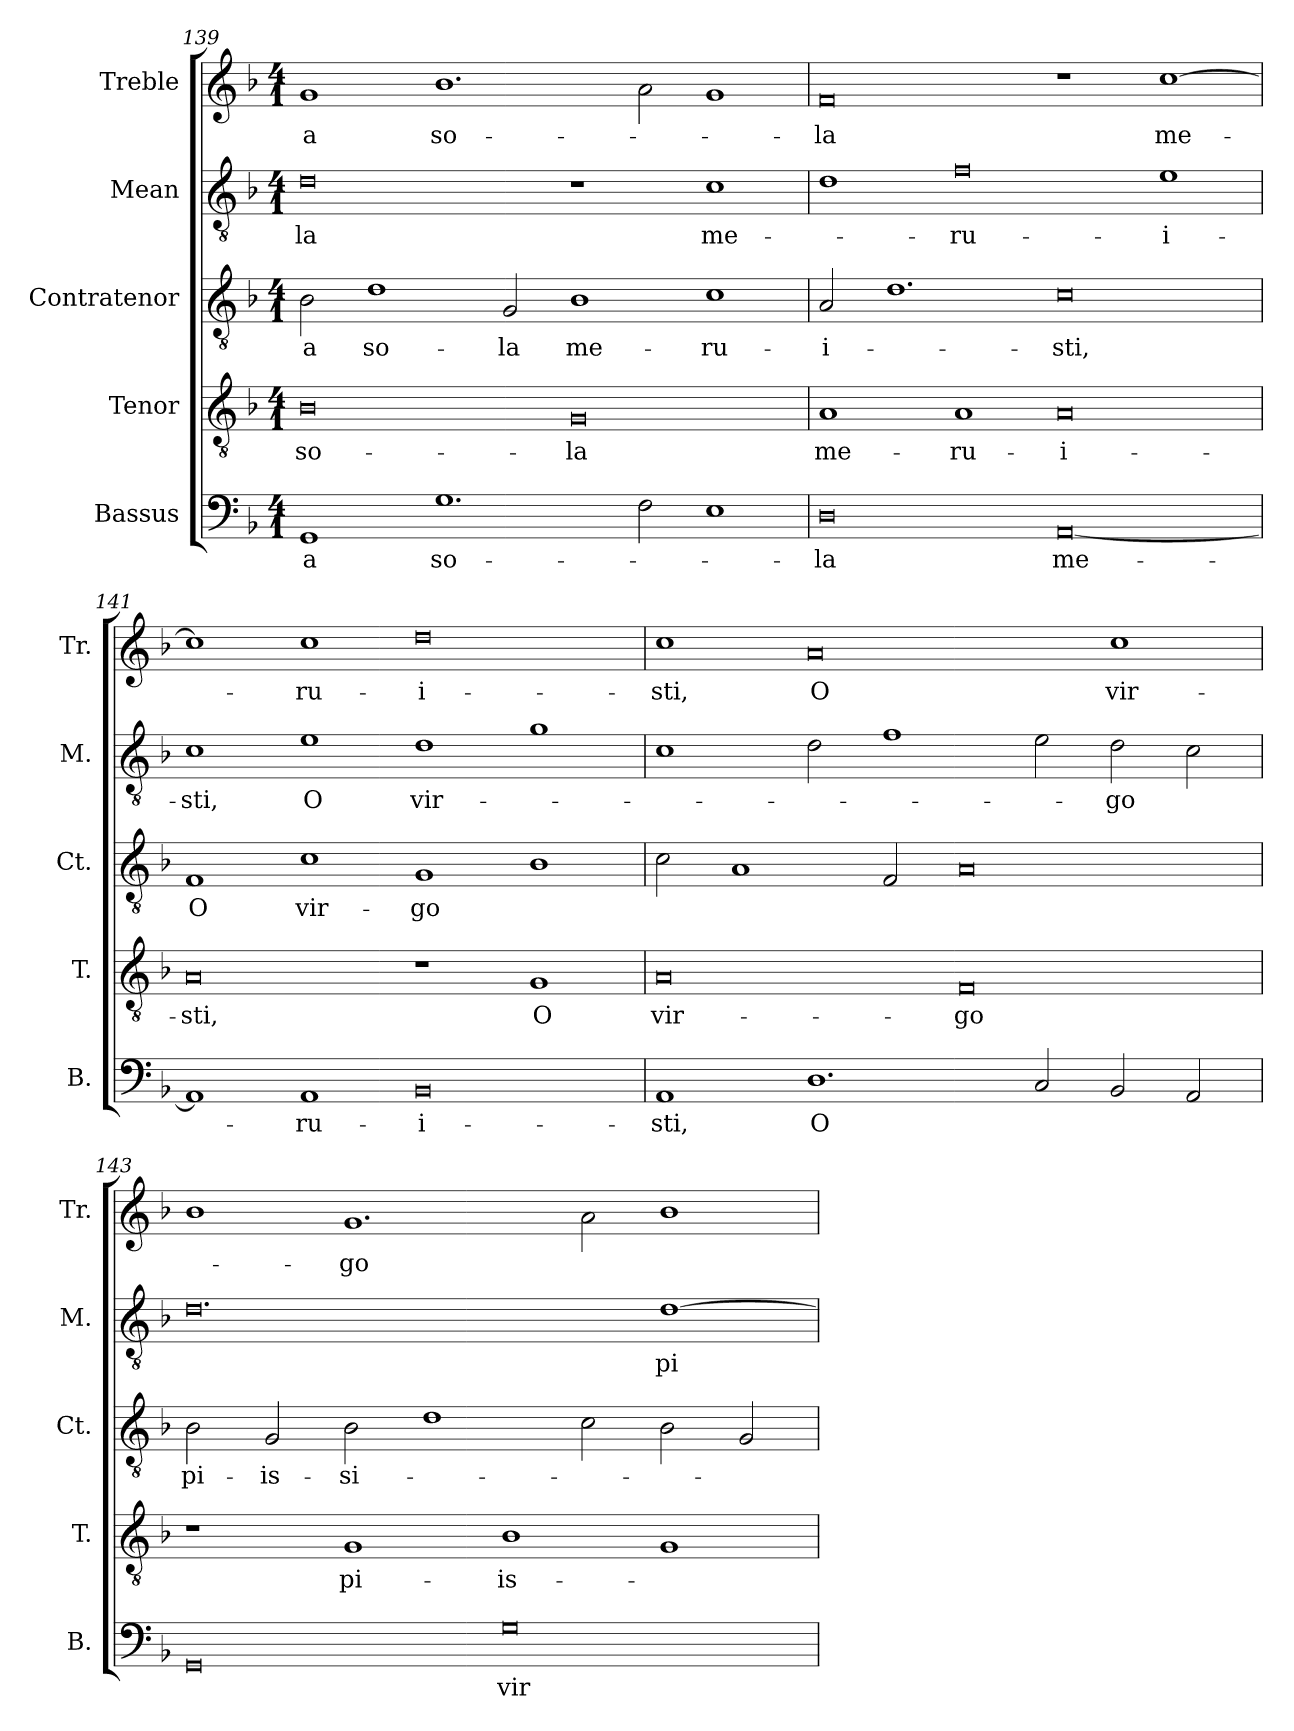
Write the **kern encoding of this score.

**kern	**text	**kern	**text	**kern	**text	**kern	**text	**kern	**text
*part5	*part5	*part4	*part4	*part3	*part3	*part2	*part2	*part1	*part1
*staff5	*staff5	*staff4	*staff4	*staff3	*staff3	*staff2	*staff2	*staff1	*staff1
*I"Bassus	*	*I"Tenor	*	*I"Contratenor	*	*I"Mean	*	*I"Treble	*
*I'B.	*	*I'T.	*	*I'Ct.	*	*I'M.	*	*I'Tr.	*
*clefF4	*	*clefGv2	*	*clefGv2	*	*clefGv2	*	*clefG2	*
*	*	*ITrd7c12	*	*ITrd7c12	*	*ITrd7c12	*	*	*
*k[b-]	*	*k[b-]	*	*k[b-]	*	*k[b-]	*	*k[b-]	*
*F:	*	*F:	*	*F:	*	*F:	*	*F:	*
*M4/1	*	*M4/1	*	*M4/1	*	*M4/1	*	*M4/1	*
=139	=139	=139	=139	=139	=139	=139	=139	=139	=139
!	!LO:LY:b:color=#000000	!	!	!	!	!	!	!	!
!	!	!	!LO:LY:b:color=#000000	!	!	!	!	!	!
!	!	!	!	!	!LO:LY:b:color=#000000	!	!	!	!
!	!	!	!	!	!	!	!LO:LY:b:color=#000000	!	!
!	!	!	!	!	!	!	!	!	!LO:LY:b:color=#000000
1GGi	-a	0BB-i	so-	2BB-i\	-a	0Di	-la	1gi	-a
!	!	!	!	!	!LO:LY:b:color=#000000	!	!	!	!
.	.	.	.	1Di	so-	.	.	.	.
!	!LO:LY:b:color=#000000	!	!	!	!	!	!	!	!
!	!	!	!	!	!	!	!	!	!LO:LY:b:color=#000000
1.Gi	so-	.	.	.	.	.	.	1.b-i	so-
!	!	!	!	!	!LO:LY:b:color=#000000	!	!	!	!
.	.	.	.	2GGi/	-la	.	.	.	.
!	!	!	!LO:LY:b:color=#000000	!	!	!	!	!	!
!	!	!	!	!	!LO:LY:b:color=#000000	!	!	!	!
.	.	0GGi	-la	1BB-i	me-	1r	.	.	.
2Fi\	.	.	.	.	.	.	.	2ai\	.
!	!	!	!	!	!LO:LY:b:color=#000000	!	!	!	!
!	!	!	!	!	!	!	!LO:LY:b:color=#000000	!	!
1Ei	.	.	.	1Ci	-ru-	1Ci	me-	1gi	.
=140`	=140`	=140`	=140`	=140`	=140`	=140`	=140`	=140`	=140`
!	!LO:LY:b:color=#000000	!	!	!	!	!	!	!	!
!	!	!	!LO:LY:b:color=#000000	!	!	!	!	!	!
!	!	!	!	!	!LO:LY:b:color=#000000	!	!	!	!
!	!	!	!	!	!	!	!	!	!LO:LY:b:color=#000000
0Di	-la	1AAi	me-	2AAi/	-i-	1Di	.	0fi	-la
.	.	.	.	1.Di	.	.	.	.	.
!	!	!	!LO:LY:b:color=#000000	!	!	!	!	!	!
!	!	!	!	!	!	!	!LO:LY:b:color=#000000	!	!
.	.	1AAi	-ru-	.	.	0Fi	-ru-	.	.
!	!LO:LY:b:color=#000000	!	!	!	!	!	!	!	!
!	!	!	!LO:LY:b:color=#000000	!	!	!	!	!	!
!	!	!	!	!	!LO:LY:b:color=#000000	!	!	!	!
[<0AAi	me-	0AAi	-i-	0Ci	-sti,	.	.	1r	.
!	!	!	!	!	!	!	!LO:LY:b:color=#000000	!	!
!	!	!	!	!	!	!	!	!	!LO:LY:b:color=#000000
.	.	.	.	.	.	1Ei	-i-	[<1cci	me-
!!LO:LB:g=z
=141`	=141`	=141`	=141`	=141`	=141`	=141`	=141`	=141`	=141`
!	!	!	!LO:LY:b:color=#000000	!	!	!	!	!	!
!	!	!	!	!	!LO:LY:b:color=#000000	!	!	!	!
!	!	!	!	!	!	!	!LO:LY:b:color=#000000	!	!
1AAi]	.	0AAi	-sti,	1FFi	O	1Ci	-sti,	1cci]	.
!	!LO:LY:b:color=#000000	!	!	!	!	!	!	!	!
!	!	!	!	!	!LO:LY:b:color=#000000	!	!	!	!
!	!	!	!	!	!	!	!LO:LY:b:color=#000000	!	!
!	!	!	!	!	!	!	!	!	!LO:LY:b:color=#000000
1AAi	-ru-	.	.	1Ci	vir-	1Ei	O	1cci	-ru-
!	!LO:LY:b:color=#000000	!	!	!	!	!	!	!	!
!	!	!	!	!	!LO:LY:b:color=#000000	!	!	!	!
!	!	!	!	!	!	!	!LO:LY:b:color=#000000	!	!
!	!	!	!	!	!	!	!	!	!LO:LY:b:color=#000000
0BB-i	-i-	1r	.	1GGi	-go	1Di	vir-	0ddi	-i-
!	!	!	!LO:LY:b:color=#000000	!	!	!	!	!	!
.	.	1GGi	O	1BB-i	.	1Gi	.	.	.
=142`	=142`	=142`	=142`	=142`	=142`	=142`	=142`	=142`	=142`
!	!LO:LY:b:color=#000000	!	!	!	!	!	!	!	!
!	!	!	!LO:LY:b:color=#000000	!	!	!	!	!	!
!	!	!	!	!	!	!	!	!	!LO:LY:b:color=#000000
1AAi	-sti,	0AAi	vir-	2Ci\	.	1Ci	.	1cci	-sti,
.	.	.	.	1AAi	.	.	.	.	.
!	!LO:LY:b:color=#000000	!	!	!	!	!	!	!	!
!	!	!	!	!	!	!	!	!	!LO:LY:b:color=#000000
1.Di	O	.	.	.	.	2Di\	.	0ai	O
.	.	.	.	2FFi/	.	1Fi	.	.	.
!	!	!	!LO:LY:b:color=#000000	!	!	!	!	!	!
.	.	0FFi	-go	0AAi	.	.	.	.	.
2Ci/	.	.	.	.	.	2Ei\	.	.	.
!	!	!	!	!	!	!	!LO:LY:b:color=#000000	!	!
!	!	!	!	!	!	!	!	!	!LO:LY:b:color=#000000
2BB-i/	.	.	.	.	.	2Di\	-go	1cci	vir-
2AAi/	.	.	.	.	.	2Ci\	.	.	.
=143`	=143`	=143`	=143`	=143`	=143`	=143`	=143`	=143`	=143`
!	!	!	!	!	!LO:LY:b:color=#000000	!	!	!	!
0GGi	.	1r	.	2BB-i\	pi-	0.Di	.	1b-i	.
!	!	!	!	!	!LO:LY:b:color=#000000	!	!	!	!
.	.	.	.	2GGi/	-is-	.	.	.	.
!	!	!	!LO:LY:b:color=#000000	!	!	!	!	!	!
!	!	!	!	!	!LO:LY:b:color=#000000	!	!	!	!
!	!	!	!	!	!	!	!	!	!LO:LY:b:color=#000000
.	.	1GGi	pi-	2BB-i\	-si-	.	.	1.gi	-go
.	.	.	.	1Di	.	.	.	.	.
!	!LO:LY:b:color=#000000	!	!	!	!	!	!	!	!
!	!	!	!LO:LY:b:color=#000000	!	!	!	!	!	!
0Gi	vir-	1BB-i	-is-	.	.	.	.	.	.
.	.	.	.	2Ci\	.	.	.	2ai\	.
!	!	!	!	!	!	!	!LO:LY:b:color=#000000	!	!
.	.	1GGi	.	2BB-i\	.	[>1Di	pi-	1b-i	.
.	.	.	.	2GGi/	.	.	.	.	.
=`	=`	=`	=`	=`	=`	=`	=`	=`	=`
*-	*-	*-	*-	*-	*-	*-	*-	*-	*-
